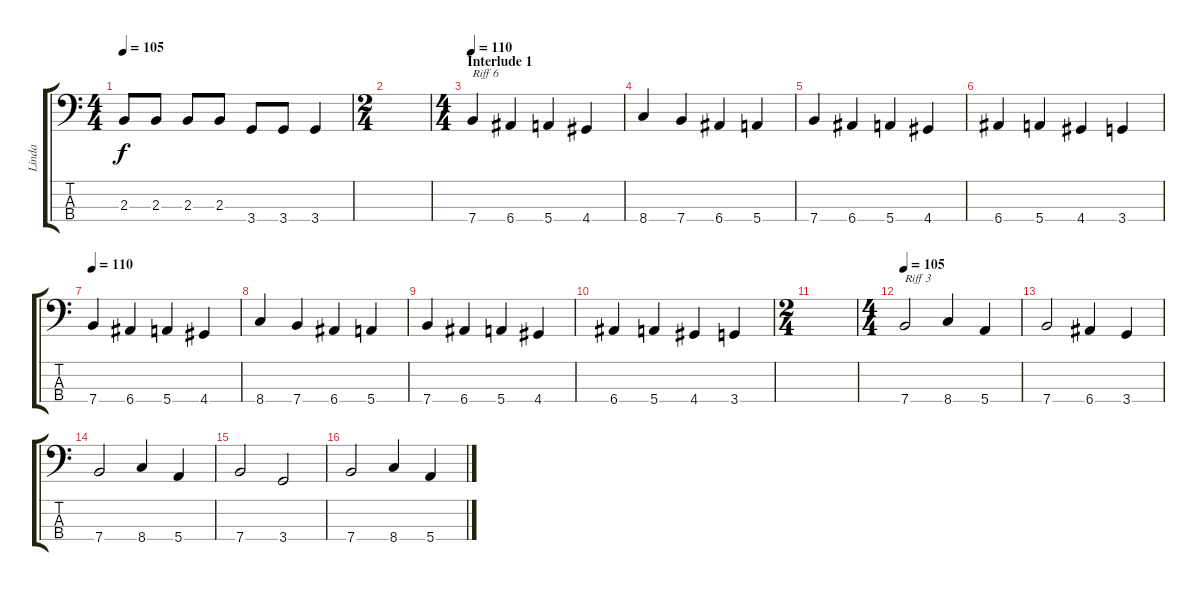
\track ("Linda" "Linda") {instrument electricbassfinger}
\staff {score tabs}
\tuning (G2 D2 A1 E1) {hide}
\ts (4 4)
\tempo 105
\clef f4
\ks c
2.3.8{dy f} 2.3.8 2.3.8 2.3.8 3.4.8 3.4.8 3.4.4 |
\ts (2 4)
|
\ts (4 4)
\section ("" "Interlude 1")
\tempo 110
7.4.4{txt "Riff 6"} 6.4.4 5.4.4 4.4.4 |
8.4.4 7.4.4 6.4.4 5.4.4 |
7.4.4 6.4.4 5.4.4 4.4.4 |
6.4.4 5.4.4 4.4.4 3.4.4 |
\tempo 110
7.4.4 6.4.4 5.4.4 4.4.4 |
8.4.4 7.4.4 6.4.4 5.4.4 |
7.4.4 6.4.4 5.4.4 4.4.4 |
6.4.4 5.4.4 4.4.4 3.4.4 |
\ts (2 4)
|
\ts (4 4)
\tempo 105
7.4.2{txt "Riff 3"} 8.4.4 5.4.4 |
7.4.2 6.4.4 3.4.4 |
7.4.2 8.4.4 5.4.4 |
7.4.2 3.4.2 |
7.4.2 8.4.4 5.4.4
